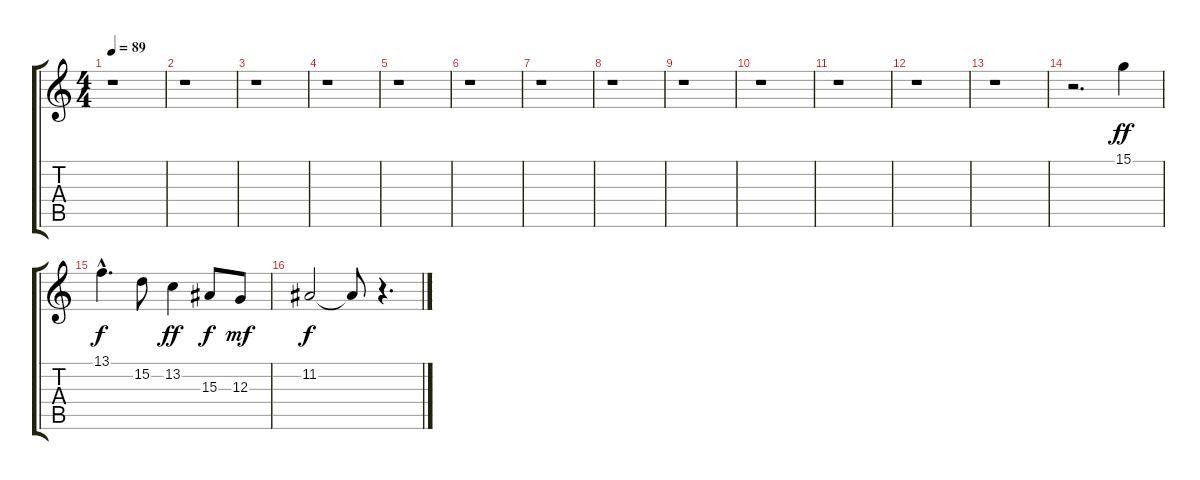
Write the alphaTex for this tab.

\track "" {instrument altosax}
\staff {score tabs}
\tuning (E4 B3 G3 D3 A2 E2) {hide}
\ts (4 4)
\tempo 89
\clef g2
\ks c
r.1{dy ff} |
r.1 |
r.1 |
r.1 |
r.1 |
r.1 |
r.1 |
r.1 |
r.1 |
r.1 |
r.1 |
r.1 |
r.1 |
r.2{d} 15.1.4 |
13.1{hac}.4{d dy f} 15.2.8 13.2.4{dy ff} 15.3.8{dy f} 12.3.8{dy mf} |
11.2.2{dy f} 11.2{t}.8 r.4{d}
